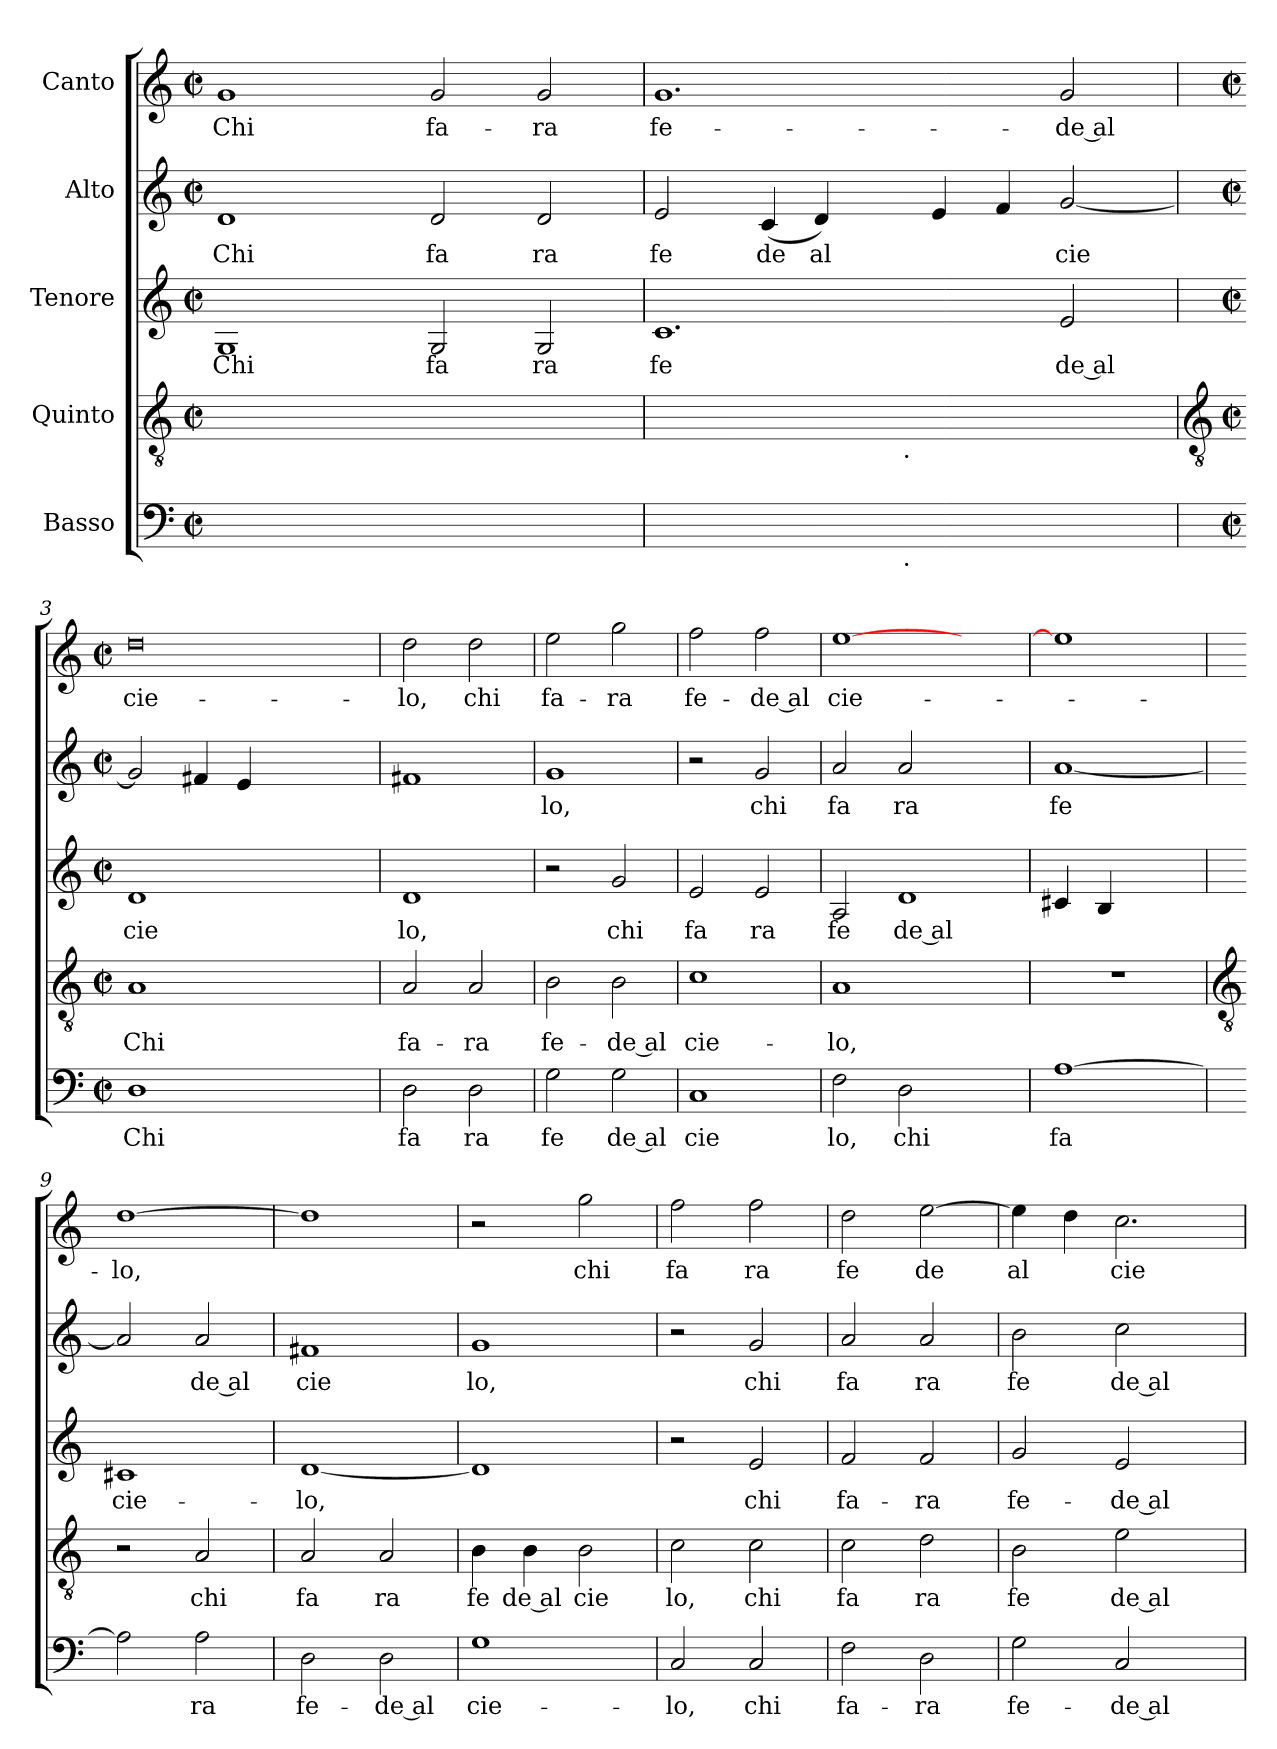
**kern	**text	**kern	**text	**kern	**text	**kern	**text	**kern	**text
*part5	*part5	*part4	*part4	*part3	*part3	*part2	*part2	*part1	*part1
*staff5	*staff5	*staff4	*staff4	*staff3	*staff3	*staff2	*staff2	*staff1	*staff1
*I"Basso	*	*I"Quinto	*	*I"Tenore	*	*I"Alto	*	*I"Canto	*
*clefF4	*	*clefGv2	*	*clefG2	*	*clefG2	*	*clefG2	*
*k[]	*	*k[]	*	*k[]	*	*k[]	*	*k[]	*
*C:	*	*C:	*	*C:	*	*C:	*	*C:	*
*M4/2	*	*M4/2	*	*M4/2	*	*M4/2	*	*M4/2	*
*met(c|)	*	*met(c|)	*	*met(c|)	*	*met(c|)	*	*met(c|)	*
=1	=1	=1	=1	=1	=1	=1	=1	=1	=1
!	!	!	!	!	!LO:LY:b	!	!LO:LY:b	!	!LO:LY:b
4ryy	.	4ryy	.	1G	Chi	1d	Chi	1g	Chi
4ryy	.	4ryy	.	.	.	.	.	.	.
4ryy	.	4ryy	.	.	.	.	.	.	.
4ryy	.	4ryy	.	.	.	.	.	.	.
!	!	!	!	!	!LO:LY:b	!	!LO:LY:b	!	!LO:LY:b
4ryy	.	4ryy	.	2G/	fa	2d/	fa	2g/	fa-
4ryy	.	4ryy	.	.	.	.	.	.	.
!	!	!	!	!	!LO:LY:b	!	!LO:LY:b	!	!LO:LY:b
4ryy	.	4ryy	.	2G/	ra	2d/	ra	2g/	-ra
4ryy	.	4ryy	.	.	.	.	.	.	.
=2	=2	=2	=2	=2	=2	=2	=2	=2	=2
!	!	!	!	!	!LO:LY:b	!	!LO:LY:b	!	!LO:LY:b
4ryy	.	4ryy	.	1.c	fe	2e/	fe	1.g	fe-
4ryy	.	4ryy	.	.	.	.	.	.	.
!	!	!	!	!	!	!	!LO:LY:b	!	!
4ryy	.	4ryy	.	.	.	(<4c/	de	.	.
!	!	!	!	!	!	!	!LO:LY:b	!	!
32ryy	.	32ryy	.	.	.	4d/)	al	.	.
32ryy	.	32ryy	.	.	.	.	.	.	.
32ryy	.	32ryy	.	.	.	.	.	.	.
32ryy	.	32ryy	.	.	.	.	.	.	.
32ryy	.	32ryy	.	.	.	.	.	.	.
32ryy	.	32ryy	.	.	.	.	.	.	.
!	!	!LO:TX:b:t=.	!	!	!	!	!	!	!
!LO:TX:b:t=.	!	!	!	!	!	!	!	!	!
32ryy	.	32ryy	.	.	.	.	.	.	.
4ryy	.	4ryy	.	.	.	.	.	.	.
.	.	.	.	.	.	4e/	.	.	.
4ryy	.	4ryy	.	.	.	.	.	.	.
.	.	.	.	.	.	4f/	.	.	.
4ryy	.	4ryy	.	.	.	.	.	.	.
!	!	!	!	!	!LO:LY:b	!	!LO:LY:b	!	!LO:LY:b
.	.	.	.	2e/	de al	[2g/	cie	2g/	-de al
4ryy	.	4ryy	.	.	.	.	.	.	.
32ryy	.	32ryy	.	.	.	.	.	.	.
!!LO:LB:g=z
=3	=3	=3	=3	=3	=3	=3	=3	=3	=3
*	*	*clefGv2	*	*	*	*	*	*	*
*M2/2	*	*M2/2	*	*M2/2	*	*M2/2	*	*M2/2	*
*met(c|)	*	*met(c|)	*	*met(c|)	*	*met(c|)	*	*met(c|)	*
!	!LO:LY:b	!	!LO:LY:b	!	!LO:LY:b	!	!	!	!LO:LY:b
1D	Chi	1A	Chi	1d	cie	2g/]	.	0dd	cie-
.	.	.	.	.	.	4f#X/	.	.	.
.	.	.	.	.	.	4e/	.	.	.
1ryy	.	1ryy	.	1ryy	.	1ryy	.	.	.
=4	=4	=4	=4	=4	=4	=4	=4	=4	=4
!	!LO:LY:b	!	!LO:LY:b	!	!LO:LY:b	!	!	!	!LO:LY:b
2D\	fa	2A/	fa-	1d	lo,	1f#X	.	2dd\	-lo,
!	!LO:LY:b	!	!LO:LY:b	!	!	!	!	!	!LO:LY:b
2D\	ra	2A/	-ra	.	.	.	.	2dd\	chi
=5	=5	=5	=5	=5	=5	=5	=5	=5	=5
!	!LO:LY:b	!	!LO:LY:b	!	!	!	!LO:LY:b	!	!LO:LY:b
2G\	fe	2B\	fe-	2r	.	1g	lo,	2ee\	fa-
!	!LO:LY:b	!	!LO:LY:b	!	!LO:LY:b	!	!	!	!LO:LY:b
2G\	de al	2B\	-de al	2g/	chi	.	.	2gg\	-ra
=6	=6	=6	=6	=6	=6	=6	=6	=6	=6
!	!LO:LY:b	!	!LO:LY:b	!	!LO:LY:b	!	!	!	!LO:LY:b
1C	cie	1c	cie-	2e/	fa	2r	.	2ff\	fe-
!	!	!	!	!	!LO:LY:b	!	!LO:LY:b	!	!LO:LY:b
.	.	.	.	2e/	ra	2g/	chi	2ff\	-de al
=7	=7	=7	=7	=7	=7	=7	=7	=7	=7
!	!LO:LY:b	!	!LO:LY:b	!	!LO:LY:b	!	!LO:LY:b	!	!LO:LY:b
2F\	lo,	1A	-lo,	2A/	fe	2a/	fa	[1ee	cie-
!	!LO:LY:b	!	!	!	!LO:LY:b	!	!LO:LY:b	!	!
2D\	chi	.	.	1d	de al	2a/	ra	.	.
2ryy	.	2ryy	.	.	.	2ryy	.	2ryy	.
!!LO:LB:g=z
=8	=8	=8	=8	=8	=8	=8	=8	=8	=8
!	!LO:LY:b	!	!	!	!	!	!LO:LY:b	!	!
[1A	fa	1r	.	4c#X/	.	[1a	fe	1ee]	.
.	.	.	.	4B/	.	.	.	.	.
.	.	.	.	2ryy	.	.	.	.	.
!!LO:LB:g=z
=9	=9	=9	=9	=9	=9	=9	=9	=9	=9
*	*	*clefGv2	*	*	*	*	*	*	*
!	!	!	!	!	!LO:LY:b	!	!	!	!LO:LY:b
2A\]	.	2r	.	1c#X	cie-	2a/]	.	[1dd	-lo,
!	!LO:LY:b	!	!LO:LY:b	!	!	!	!LO:LY:b	!	!
2A\	ra	2A/	chi	.	.	2a/	de al	.	.
=10	=10	=10	=10	=10	=10	=10	=10	=10	=10
!	!LO:LY:b	!	!LO:LY:b	!	!LO:LY:b	!	!LO:LY:b	!	!
2D\	fe-	2A/	fa	[1d	-lo,	1f#X	cie	1dd]	.
!	!LO:LY:b	!	!LO:LY:b	!	!	!	!	!	!
2D\	-de al	2A/	ra	.	.	.	.	.	.
=11	=11	=11	=11	=11	=11	=11	=11	=11	=11
!	!LO:LY:b	!	!LO:LY:b	!	!	!	!LO:LY:b	!	!
1G	cie-	4B\	fe	1d]	.	1g	lo,	2r	.
!	!	!	!LO:LY:b	!	!	!	!	!	!
.	.	4B\	de al	.	.	.	.	.	.
!	!	!	!LO:LY:b	!	!	!	!	!	!LO:LY:b
.	.	2B\	cie	.	.	.	.	2gg\	chi
=12	=12	=12	=12	=12	=12	=12	=12	=12	=12
!	!LO:LY:b	!	!LO:LY:b	!	!	!	!	!	!LO:LY:b
2C/	-lo,	2c\	lo,	2r	.	2r	.	2ff\	fa
!	!LO:LY:b	!	!LO:LY:b	!	!LO:LY:b	!	!LO:LY:b	!	!LO:LY:b
2C/	chi	2c\	chi	2e/	chi	2g/	chi	2ff\	ra
=13	=13	=13	=13	=13	=13	=13	=13	=13	=13
!	!LO:LY:b	!	!LO:LY:b	!	!LO:LY:b	!	!LO:LY:b	!	!LO:LY:b
2F\	fa-	2c\	fa	2f/	fa-	2a/	fa	2dd\	fe
!	!LO:LY:b	!	!LO:LY:b	!	!LO:LY:b	!	!LO:LY:b	!	!LO:LY:b
2D\	-ra	2d\	ra	2f/	-ra	2a/	ra	[2ee\	de
=14	=14	=14	=14	=14	=14	=14	=14	=14	=14
!	!LO:LY:b	!	!LO:LY:b	!	!LO:LY:b	!	!LO:LY:b	!	!LO:LY:b
2G\	fe-	2B\	fe	2g/	fe-	2b\	fe	4ee\]	al
.	.	.	.	.	.	.	.	4dd\	.
!	!LO:LY:b	!	!LO:LY:b	!	!LO:LY:b	!	!LO:LY:b	!	!LO:LY:b
2C/	-de al	2e\	de al	2e/	-de al	2cc\	de al	2.cc\	cie
4ryy	.	4ryy	.	4ryy	.	4ryy	.	.	.
=	=	=	=	=	=	=	=	=	=
*-	*-	*-	*-	*-	*-	*-	*-	*-	*-
